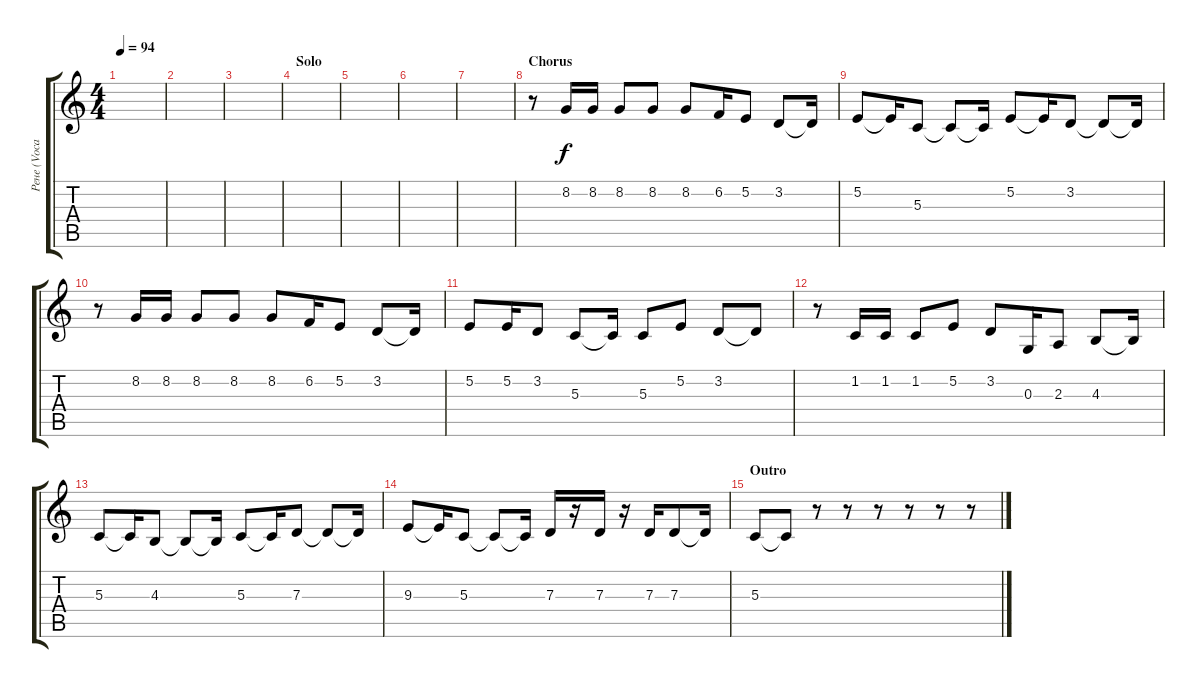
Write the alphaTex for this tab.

\track ("Рене (Vocal 1)" "Рене (Voca") {instrument lead6voice}
\staff {score tabs}
\tuning (E4 B3 G3 D3 A2 E2) {hide}
\ts (4 4)
\tempo 94
\clef g2
\ks c
|
|
|
\section ("" "Solo")
|
|
|
|
\section ("" "Chorus")
r.8 8.2.16 8.2.16 8.2.8 8.2.8 8.2.8 6.2.16 5.2.8 3.2.8 3.2{t}.16 |
5.2.8 5.2{t}.16 5.3.8 5.3{t}.8 5.3{t}.16 5.2.8 5.2{t}.16 3.2.8 3.2{t}.8 3.2{t}.16 |
r.8 8.2.16 8.2.16 8.2.8 8.2.8 8.2.8 6.2.16 5.2.8 3.2.8 3.2{t}.16 |
5.2.8 5.2.16 3.2.8 5.3.8 5.3{t}.16 5.3.8 5.2.8 3.2.8 3.2{t}.8 |
r.8 1.2.16 1.2.16 1.2.8 5.2.8 3.2.8 0.3.16 2.3.8 4.3.8 4.3{t}.16 |
5.3.8 5.3{t}.16 4.3.8 4.3{t}.8 4.3{t}.16 5.3.8 5.3{t}.16 7.3.8 7.3{t}.8 7.3{t}.16 |
9.3.8 9.3{t}.16 5.3.8 5.3{t}.8 5.3{t}.16 7.3.16 r.16 7.3.16 r.16 7.3.16 7.3.8 7.3{t}.16 |
\section ("" "Outro")
5.3.8 5.3{t}.8 r.8 r.8 r.8 r.8 r.8 r.8
